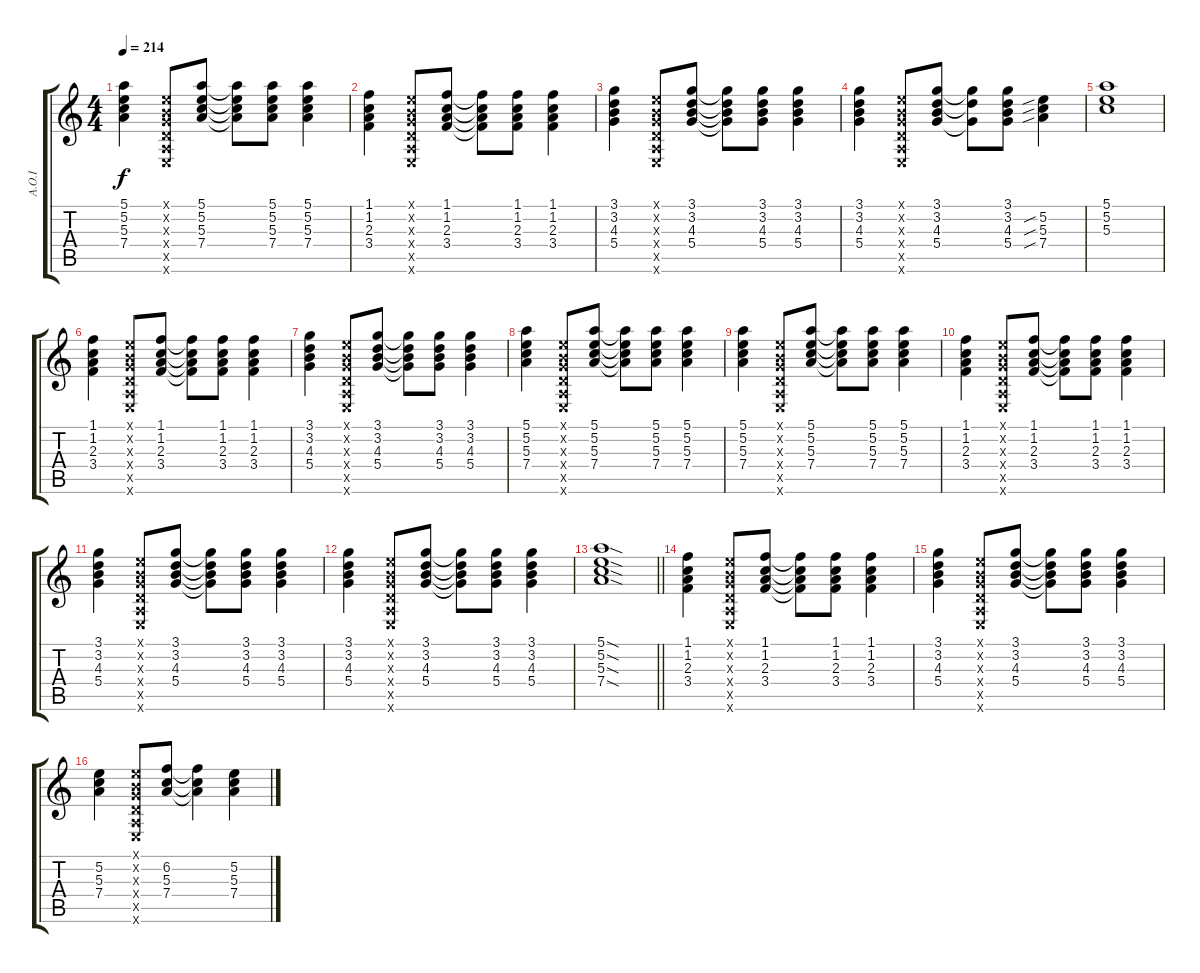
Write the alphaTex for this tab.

\track ("A.O.I" "A.O.I") {instrument distortionguitar}
\staff {score tabs}
\tuning (E4 B3 G3 D3 A2 E2) {hide}
\ts (4 4)
\tempo 214
\clef g2
\ks c
(5.1 5.2 5.3 7.4).4{dy f} (0.1{x} 0.2{x} 0.3{x} 0.4{x} 0.5{x} 0.6{x}).8 (5.1 5.2 5.3 7.4).8 (5.1{t} 5.2{t} 5.3{t} 7.4{t}).8 (5.1 5.2 5.3 7.4).8 (5.1 5.2 5.3 7.4).4 |
(1.1 1.2 2.3 3.4).4 (0.1{x} 0.2{x} 0.3{x} 0.4{x} 0.5{x} 0.6{x}).8 (1.1 1.2 2.3 3.4).8 (1.1{t} 1.2{t} 2.3{t} 3.4{t}).8 (1.1 1.2 2.3 3.4).8 (1.1 1.2 2.3 3.4).4 |
(3.1 3.2 4.3 5.4).4 (0.1{x} 0.2{x} 0.3{x} 0.4{x} 0.5{x} 0.6{x}).8 (3.1 3.2 4.3 5.4).8 (3.1{t} 3.2{t} 4.3{t} 5.4{t}).8 (3.1 3.2 4.3 5.4).8 (3.1 3.2 4.3 5.4).4 |
(3.1 3.2 4.3 5.4).4 (0.1{x} 0.2{x} 0.3{x} 0.4{x} 0.5{x} 0.6{x}).8 (3.1 3.2 4.3 5.4).8 (3.1{t} 3.2{t} 5.4{t}).8 (3.1 3.2 4.3 5.4).8 (5.2{sib} 5.3{sib} 7.4{sib}).4 |
(5.1 5.2 5.3).1 |
(1.1 1.2 2.3 3.4).4 (0.1{x} 0.2{x} 0.3{x} 0.4{x} 0.5{x} 0.6{x}).8 (1.1 1.2 2.3 3.4).8 (1.1{t} 1.2{t} 2.3{t} 3.4{t}).8 (1.1 1.2 2.3 3.4).8 (1.1 1.2 2.3 3.4).4 |
(3.1 3.2 4.3 5.4).4 (0.1{x} 0.2{x} 0.3{x} 0.4{x} 0.5{x} 0.6{x}).8 (3.1 3.2 4.3 5.4).8 (3.1{t} 3.2{t} 4.3{t} 5.4{t}).8 (3.1 3.2 4.3 5.4).8 (3.1 3.2 4.3 5.4).4 |
(5.1 5.2 5.3 7.4).4 (0.1{x} 0.2{x} 0.3{x} 0.4{x} 0.5{x} 0.6{x}).8 (5.1 5.2 5.3 7.4).8 (5.1{t} 5.2{t} 5.3{t} 7.4{t}).8 (5.1 5.2 5.3 7.4).8 (5.1 5.2 5.3 7.4).4 |
(5.1 5.2 5.3 7.4).4 (0.1{x} 0.2{x} 0.3{x} 0.4{x} 0.5{x} 0.6{x}).8 (5.1 5.2 5.3 7.4).8 (5.1{t} 5.2{t} 5.3{t} 7.4{t}).8 (5.1 5.2 5.3 7.4).8 (5.1 5.2 5.3 7.4).4 |
(1.1 1.2 2.3 3.4).4 (0.1{x} 0.2{x} 0.3{x} 0.4{x} 0.5{x} 0.6{x}).8 (1.1 1.2 2.3 3.4).8 (1.1{t} 1.2{t} 2.3{t} 3.4{t}).8 (1.1 1.2 2.3 3.4).8 (1.1 1.2 2.3 3.4).4 |
(3.1 3.2 4.3 5.4).4 (0.1{x} 0.2{x} 0.3{x} 0.4{x} 0.5{x} 0.6{x}).8 (3.1 3.2 4.3 5.4).8 (3.1{t} 3.2{t} 4.3{t} 5.4{t}).8 (3.1 3.2 4.3 5.4).8 (3.1 3.2 4.3 5.4).4 |
(3.1 3.2 4.3 5.4).4 (0.1{x} 0.2{x} 0.3{x} 0.4{x} 0.5{x} 0.6{x}).8 (3.1 3.2 4.3 5.4).8 (3.1{t} 3.2{t} 4.3{t} 5.4{t}).8 (3.1 3.2 4.3 5.4).8 (3.1 3.2 4.3 5.4).4 |
\barLineRight lightlight
(5.1{sod} 5.2{sod} 5.3{sod} 7.4{sod}).1 |
(1.1 1.2 2.3 3.4).4 (0.1{x} 0.2{x} 0.3{x} 0.4{x} 0.5{x} 0.6{x}).8 (1.1 1.2 2.3 3.4).8 (1.1{t} 1.2{t} 2.3{t} 3.4{t}).8 (1.1 1.2 2.3 3.4).8 (1.1 1.2 2.3 3.4).4 |
(3.1 3.2 4.3 5.4).4 (0.1{x} 0.2{x} 0.3{x} 0.4{x} 0.5{x} 0.6{x}).8 (3.1 3.2 4.3 5.4).8 (3.1{t} 3.2{t} 4.3{t} 5.4{t}).8 (3.1 3.2 4.3 5.4).8 (3.1 3.2 4.3 5.4).4 |
(5.2 5.3 7.4).4 (0.1{x} 0.2{x} 0.3{x} 0.4{x} 0.5{x} 0.6{x}).8 (6.2 5.3 7.4).8 (6.2{t} 5.3{t} 7.4{t}).4 (5.2 5.3 7.4).4
